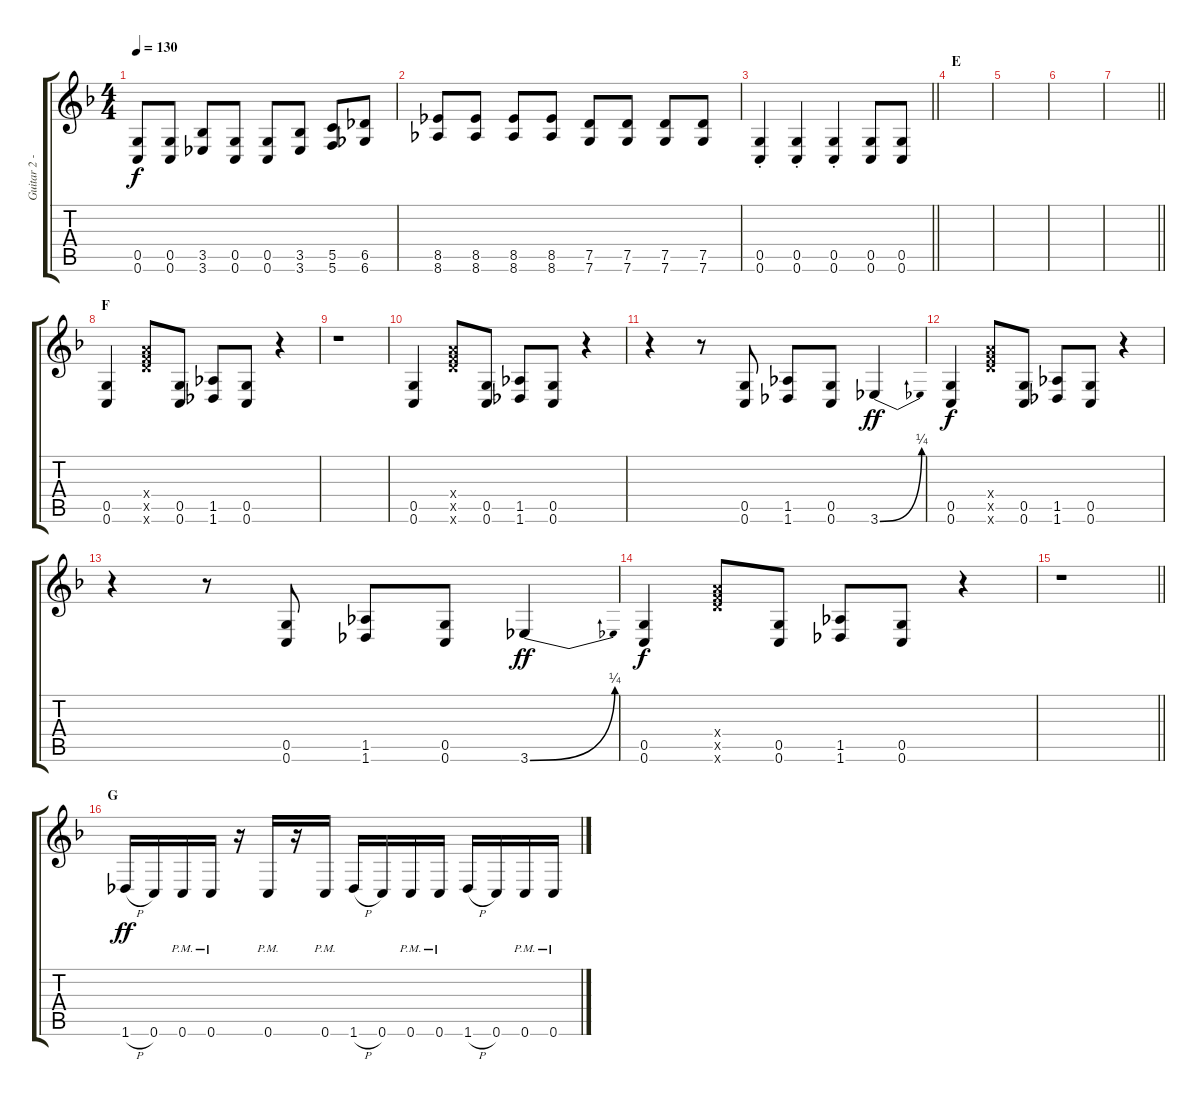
\track ("Guitar 2 - Aoi" "Guitar 2 -") {instrument distortionguitar}
\staff {score tabs}
\tuning (D4 A3 F3 C3 G2 C2) {hide}
\ts (4 4)
\tempo 130
\clef g2
\ks f
(0.5 0.6).8{dy f} (0.5 0.6).8 (3.5 3.6).8 (0.5 0.6).8 (0.5 0.6).8 (3.5 3.6).8 (5.5 5.6).8 (6.5 6.6).8 |
(8.5 8.6).8 (8.5 8.6).8 (8.5 8.6).8 (8.5 8.6).8 (7.5 7.6).8 (7.5 7.6).8 (7.5 7.6).8 (7.5 7.6).8 |
\barLineRight lightlight
(0.5{st} 0.6{st}).4 (0.5{st} 0.6{st}).4 (0.5{st} 0.6{st}).4 (0.5 0.6).8 (0.5 0.6).8 |
\section ("" "E")
|
|
|
\barLineRight lightlight
|
\section ("" "F")
(0.5 0.6).4 (9.4{x} 10.5{x} 14.6{x}).8 (0.5 0.6).8 (1.5 1.6).8 (0.5 0.6).8 r.4 |
r.1 |
(0.5 0.6).4 (9.4{x} 10.5{x} 14.6{x}).8 (0.5 0.6).8 (1.5 1.6).8 (0.5 0.6).8 r.4 |
r.4 r.8 (0.5 0.6).8 (1.5 1.6).8 (0.5 0.6).8 3.6{be (bend 0 0 60 1)}.4{dy ff} |
(0.5 0.6).4{dy f} (9.4{x} 10.5{x} 14.6{x}).8 (0.5 0.6).8 (1.5 1.6).8 (0.5 0.6).8 r.4 |
r.4 r.8 (0.5 0.6).8 (1.5 1.6).8 (0.5 0.6).8 3.6{be (bend 0 0 60 1)}.4{dy ff} |
(0.5 0.6).4{dy f} (9.4{x} 10.5{x} 14.6{x}).8 (0.5 0.6).8 (1.5 1.6).8 (0.5 0.6).8 r.4 |
\barLineRight lightlight
r.1 |
\section ("" "G")
1.6{h}.16{dy ff} 0.6.16 0.6{pm}.16 0.6{pm}.16 r.16 0.6{pm}.16 r.16 0.6{pm}.16 1.6{h}.16 0.6.16 0.6{pm}.16 0.6{pm}.16 1.6{h}.16 0.6.16 0.6{pm}.16 0.6{pm}.16
